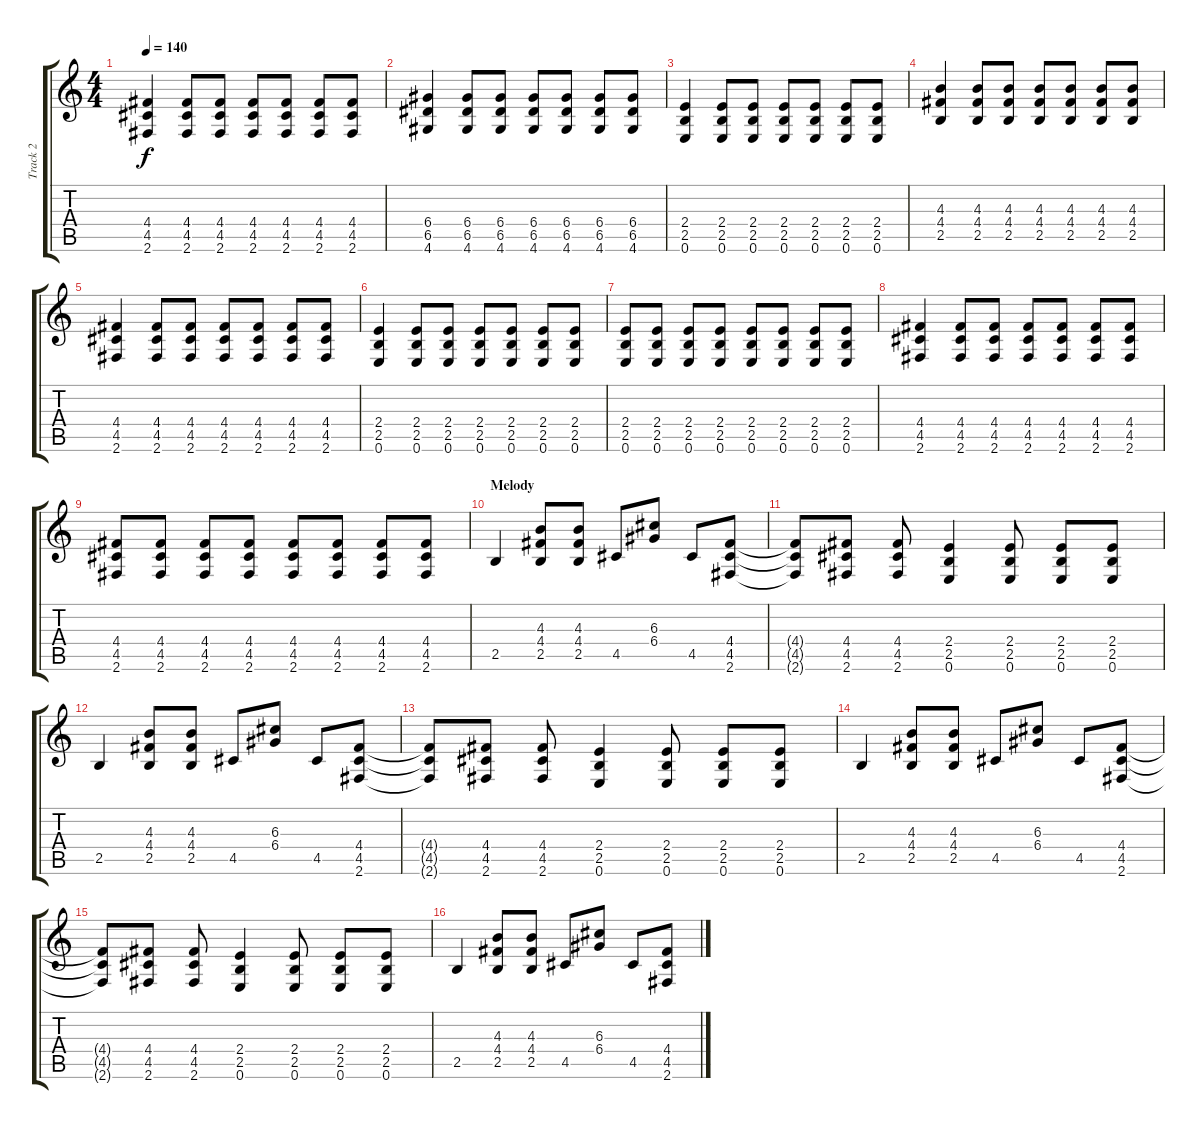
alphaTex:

\track ("Track 2" "Track 2") {instrument acousticguitarnylon}
\staff {score tabs}
\tuning (E4 B3 G3 D3 A2 E2) {hide}
\ts (4 4)
\tempo 140
\clef g2
\ks c
(4.4 4.5 2.6).4{dy f} (4.4 4.5 2.6).8 (4.4 4.5 2.6).8 (4.4 4.5 2.6).8 (4.4 4.5 2.6).8 (4.4 4.5 2.6).8 (4.4 4.5 2.6).8 |
(6.4 6.5 4.6).4 (6.4 6.5 4.6).8 (6.4 6.5 4.6).8 (6.4 6.5 4.6).8 (6.4 6.5 4.6).8 (6.4 6.5 4.6).8 (6.4 6.5 4.6).8 |
(2.4 2.5 0.6).4 (2.4 2.5 0.6).8 (2.4 2.5 0.6).8 (2.4 2.5 0.6).8 (2.4 2.5 0.6).8 (2.4 2.5 0.6).8 (2.4 2.5 0.6).8 |
(4.3 4.4 2.5).4 (4.3 4.4 2.5).8 (4.3 4.4 2.5).8 (4.3 4.4 2.5).8 (4.3 4.4 2.5).8 (4.3 4.4 2.5).8 (4.3 4.4 2.5).8 |
(4.4 4.5 2.6).4 (4.4 4.5 2.6).8 (4.4 4.5 2.6).8 (4.4 4.5 2.6).8 (4.4 4.5 2.6).8 (4.4 4.5 2.6).8 (4.4 4.5 2.6).8 |
(2.4 2.5 0.6).4 (2.4 2.5 0.6).8 (2.4 2.5 0.6).8 (2.4 2.5 0.6).8 (2.4 2.5 0.6).8 (2.4 2.5 0.6).8 (2.4 2.5 0.6).8 |
(2.4 2.5 0.6).8 (2.4 2.5 0.6).8 (2.4 2.5 0.6).8 (2.4 2.5 0.6).8 (2.4 2.5 0.6).8 (2.4 2.5 0.6).8 (2.4 2.5 0.6).8 (2.4 2.5 0.6).8 |
(4.4 4.5 2.6).4 (4.4 4.5 2.6).8 (4.4 4.5 2.6).8 (4.4 4.5 2.6).8 (4.4 4.5 2.6).8 (4.4 4.5 2.6).8 (4.4 4.5 2.6).8 |
(4.4 4.5 2.6).8 (4.4 4.5 2.6).8 (4.4 4.5 2.6).8 (4.4 4.5 2.6).8 (4.4 4.5 2.6).8 (4.4 4.5 2.6).8 (4.4 4.5 2.6).8 (4.4 4.5 2.6).8 |
\section ("" "Melody")
2.5.4 (4.3 4.4 2.5).8 (4.3 4.4 2.5).8 4.5.8 (6.3 6.4).8 4.5.8 (4.4 4.5 2.6).8 |
(4.4{t} 4.5{t} 2.6{t}).8 (4.4 4.5 2.6).8 (4.4 4.5 2.6).8 (2.4 2.5 0.6).4 (2.4 2.5 0.6).8 (2.4 2.5 0.6).8 (2.4 2.5 0.6).8 |
2.5.4 (4.3 4.4 2.5).8 (4.3 4.4 2.5).8 4.5.8 (6.3 6.4).8 4.5.8 (4.4 4.5 2.6).8 |
(4.4{t} 4.5{t} 2.6{t}).8 (4.4 4.5 2.6).8 (4.4 4.5 2.6).8 (2.4 2.5 0.6).4 (2.4 2.5 0.6).8 (2.4 2.5 0.6).8 (2.4 2.5 0.6).8 |
2.5.4 (4.3 4.4 2.5).8 (4.3 4.4 2.5).8 4.5.8 (6.3 6.4).8 4.5.8 (4.4 4.5 2.6).8 |
(4.4{t} 4.5{t} 2.6{t}).8 (4.4 4.5 2.6).8 (4.4 4.5 2.6).8 (2.4 2.5 0.6).4 (2.4 2.5 0.6).8 (2.4 2.5 0.6).8 (2.4 2.5 0.6).8 |
2.5.4 (4.3 4.4 2.5).8 (4.3 4.4 2.5).8 4.5.8 (6.3 6.4).8 4.5.8 (4.4 4.5 2.6).8
